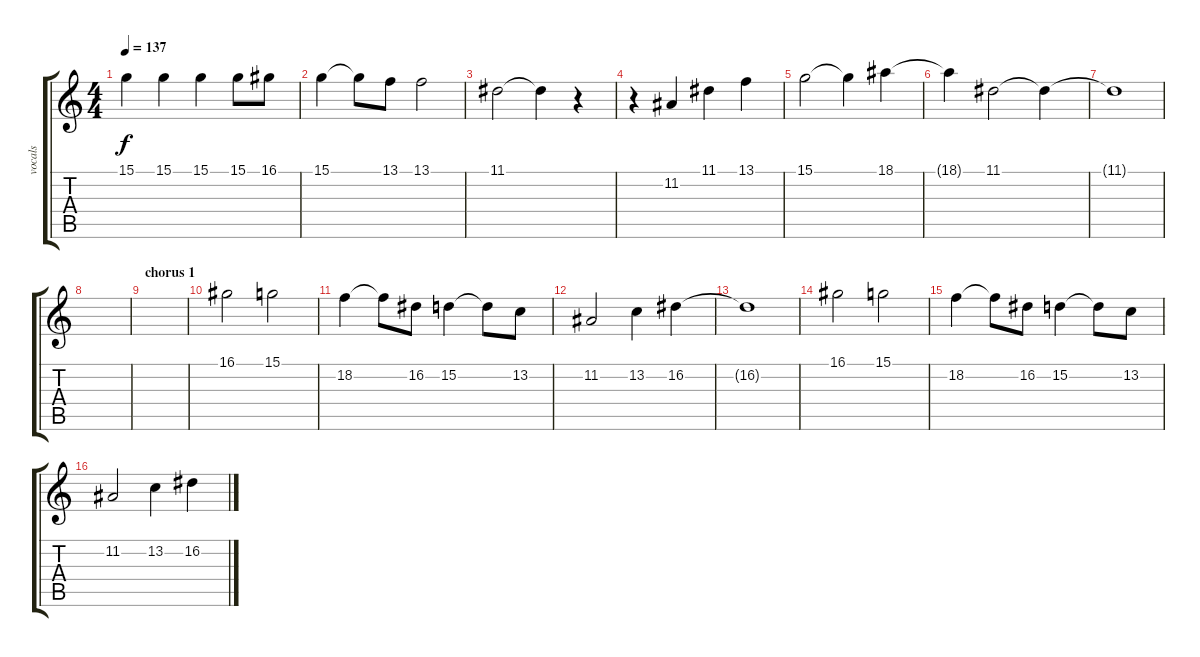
\track ("vocals" "vocals") {instrument flute}
\staff {score tabs}
\tuning (E4 B3 G3 D3 A2 E2) {hide}
\ts (4 4)
\tempo 137
\clef g2
\ks c
15.1{t}.4{dy f} 15.1.4 15.1.4 15.1.8 16.1.8 |
15.1.4 15.1{t}.8 13.1.8 13.1.2 |
11.1.2 11.1{t}.4 r.4 |
r.4 11.2.4 11.1.4 13.1.4 |
15.1.2 15.1{t}.4 18.1.4 |
18.1{t}.4 11.1.2 11.1{t}.4 |
11.1{t}.1 |
|
\section ("" "chorus 1")
|
16.1.2{volume 11} 15.1.2 |
18.2.4 18.2{t}.8 16.2.8 15.2.4 15.2{t}.8 13.2.8 |
11.2.2 13.2.4 16.2.4 |
16.2{t}.1 |
16.1.2 15.1.2 |
18.2.4 18.2{t}.8 16.2.8 15.2.4 15.2{t}.8 13.2.8 |
11.2.2 13.2.4 16.2.4
